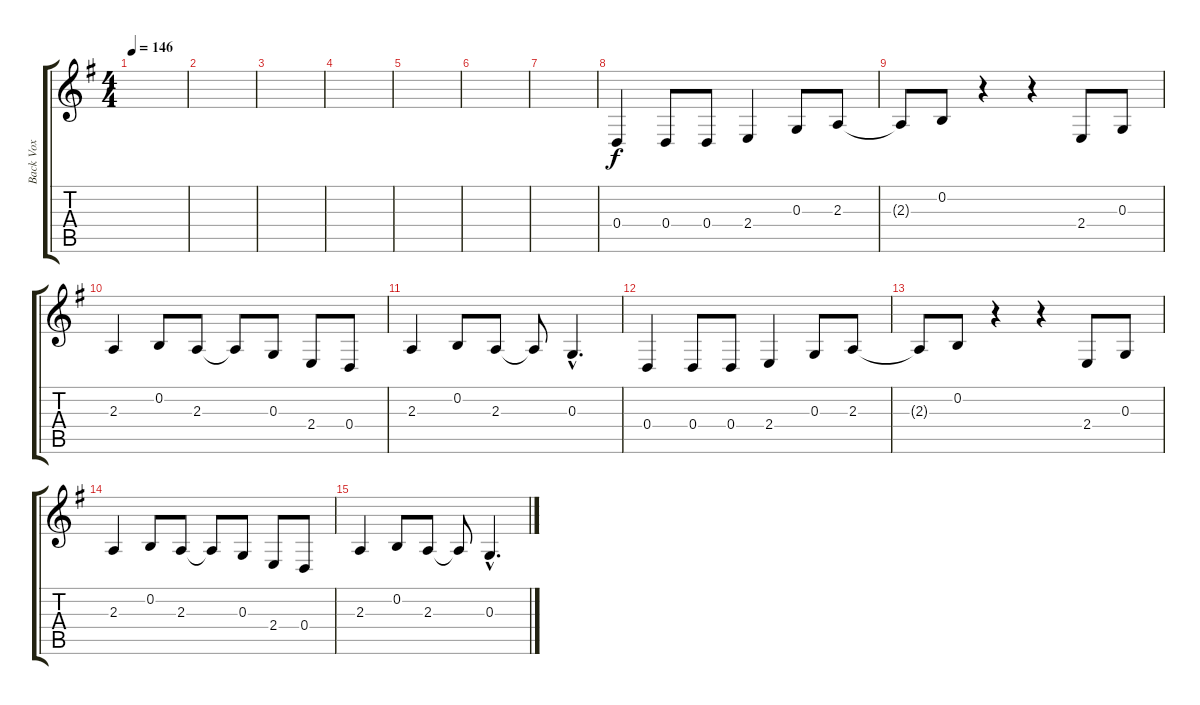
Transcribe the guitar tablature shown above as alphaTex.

\track ("Back Vox" "Back Vox") {instrument synthvoice}
\staff {score tabs}
\tuning (E4 B3 G3 D3 A2 E2) {hide}
\ts (4 4)
\tempo 146
\clef g2
\ks g
|
|
|
|
|
|
|
0.4.4 0.4.8 0.4.8 2.4.4 0.3.8 2.3.8 |
2.3{t}.8 0.2.8 r.4 r.4 2.4.8 0.3.8 |
2.3.4 0.2.8 2.3.8 2.3{t}.8 0.3.8 2.4.8 0.4.8 |
2.3.4 0.2.8 2.3.8 2.3{t}.8 0.3{hac}.4{d} |
0.4.4 0.4.8 0.4.8 2.4.4 0.3.8 2.3.8 |
2.3{t}.8 0.2.8 r.4 r.4 2.4.8 0.3.8 |
2.3.4 0.2.8 2.3.8 2.3{t}.8 0.3.8 2.4.8 0.4.8 |
2.3.4 0.2.8 2.3.8 2.3{t}.8 0.3{hac}.4{d}
